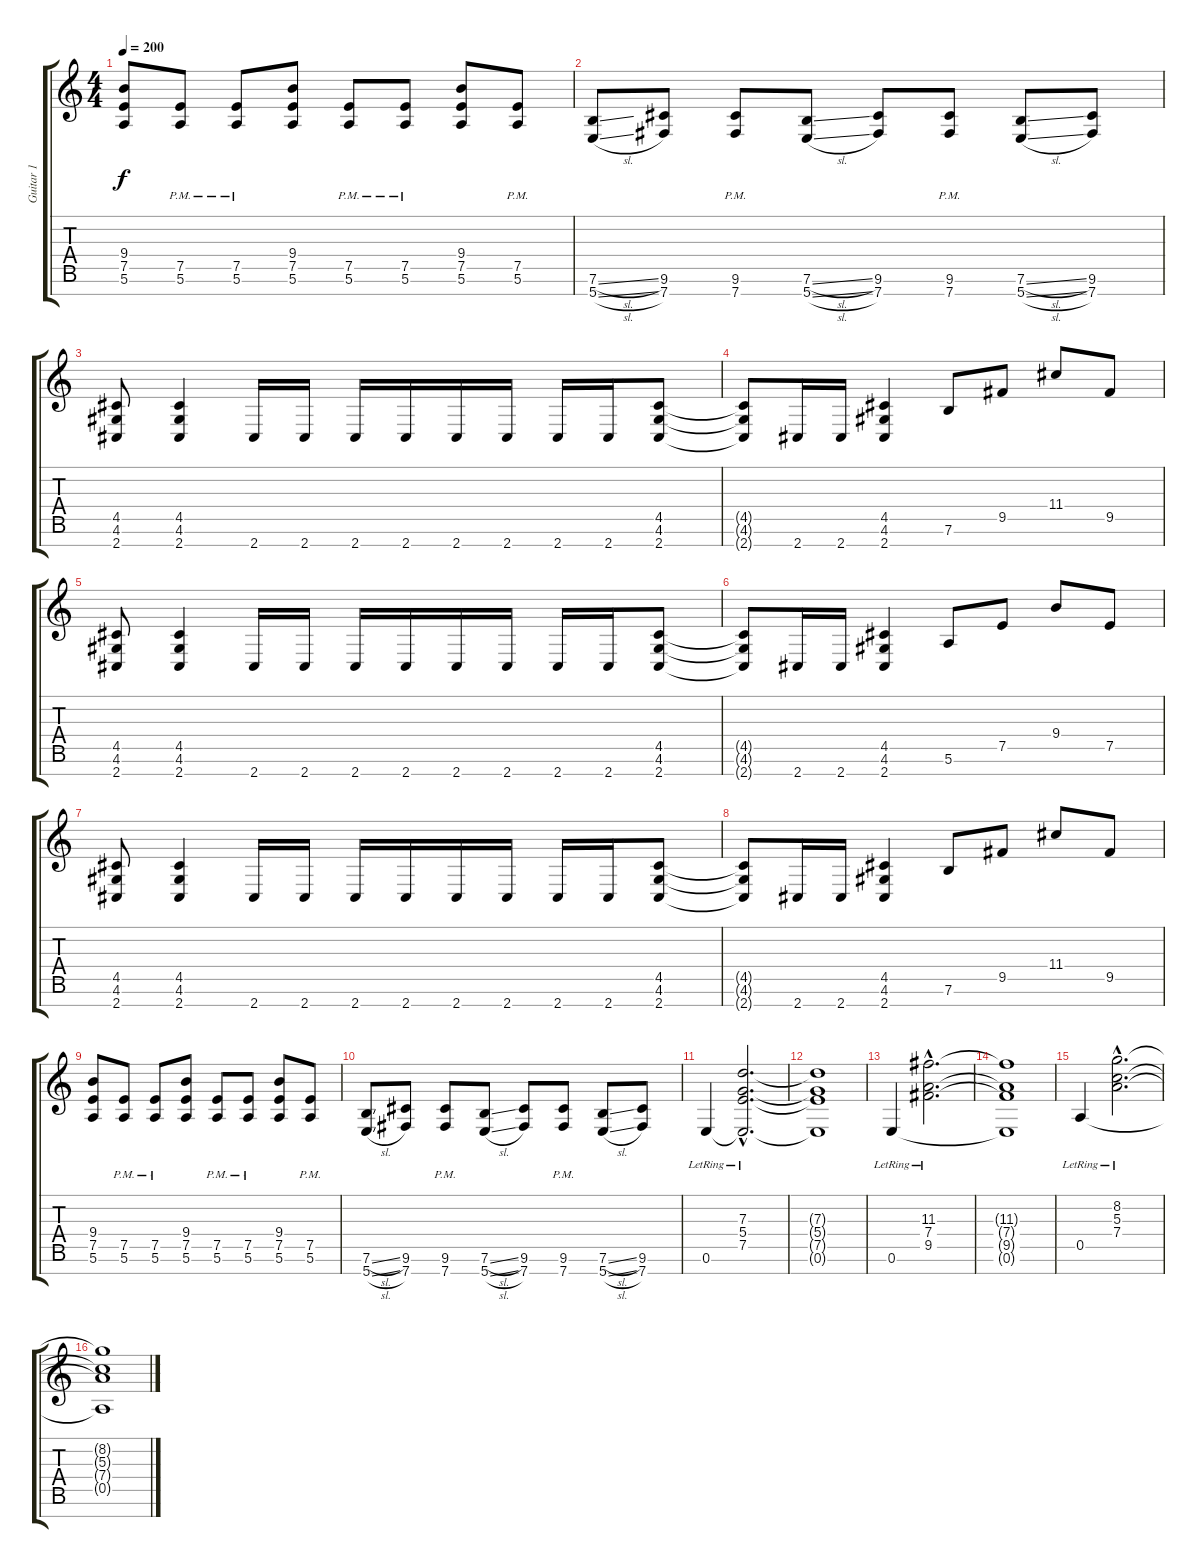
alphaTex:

\track ("Guitar 1" "Guitar 1") {instrument distortionguitar}
\staff {score tabs}
\tuning (E4 B3 G3 D3 A2 E2 B1) {hide}
\ts (4 4)
\tempo 200
\clef g2
\ks c
(9.4 7.5 5.6).8{dy f} (7.5{pm} 5.6{pm}).8 (7.5{pm} 5.6{pm}).8 (9.4 7.5 5.6).8 (7.5{pm} 5.6{pm}).8 (7.5{pm} 5.6{pm}).8 (9.4 7.5 5.6).8 (7.5{pm} 5.6{pm}).8 |
(7.6{sl} 5.7{sl}).8 (9.6 7.7).8 (9.6{pm} 7.7{pm}).8 (7.6{sl} 5.7{sl}).8 (9.6 7.7).8 (9.6{pm} 7.7{pm}).8 (7.6{sl} 5.7{sl}).8 (9.6 7.7).8 |
(4.5 4.6 2.7).8 (4.5 4.6 2.7).4 2.7.16 2.7.16 2.7.16 2.7.16 2.7.16 2.7.16 2.7.16 2.7.16 (4.5 4.6 2.7).8 |
(4.5{t} 4.6{t} 2.7{t}).8 2.7.16 2.7.16 (4.5 4.6 2.7).4 7.6.8 9.5.8 11.4.8 9.5.8 |
(4.5 4.6 2.7).8 (4.5 4.6 2.7).4 2.7.16 2.7.16 2.7.16 2.7.16 2.7.16 2.7.16 2.7.16 2.7.16 (4.5 4.6 2.7).8 |
(4.5{t} 4.6{t} 2.7{t}).8 2.7.16 2.7.16 (4.5 4.6 2.7).4 5.6.8 7.5.8 9.4.8 7.5.8 |
(4.5 4.6 2.7).8 (4.5 4.6 2.7).4 2.7.16 2.7.16 2.7.16 2.7.16 2.7.16 2.7.16 2.7.16 2.7.16 (4.5 4.6 2.7).8 |
(4.5{t} 4.6{t} 2.7{t}).8 2.7.16 2.7.16 (4.5 4.6 2.7).4 7.6.8 9.5.8 11.4.8 9.5.8 |
(9.4 7.5 5.6).8 (7.5{pm} 5.6{pm}).8 (7.5{pm} 5.6{pm}).8 (9.4 7.5 5.6).8 (7.5{pm} 5.6{pm}).8 (7.5{pm} 5.6{pm}).8 (9.4 7.5 5.6).8 (7.5{pm} 5.6{pm}).8 |
(7.6{sl} 5.7{sl}).8 (9.6 7.7).8 (9.6{pm} 7.7{pm}).8 (7.6{sl} 5.7{sl}).8 (9.6 7.7).8 (9.6{pm} 7.7{pm}).8 (7.6{sl} 5.7{sl}).8 (9.6 7.7).8 |
0.6{lr}.4 (7.3{hac lr} 5.4{hac lr} 7.5{hac lr} 0.6{hac t}).2{d} |
(7.3{t} 5.4{t} 7.5{t} 0.6{t}).1 |
0.6{lr}.4 (11.3{hac lr} 7.4{hac lr} 9.5{hac lr}).2{d} |
(11.3{t} 7.4{t} 9.5{t} 0.6{t}).1 |
0.5{lr}.4 (8.2{hac lr} 5.3{hac lr} 7.4{hac lr}).2{d} |
(8.2{t} 5.3{t} 7.4{t} 0.5{t}).1
